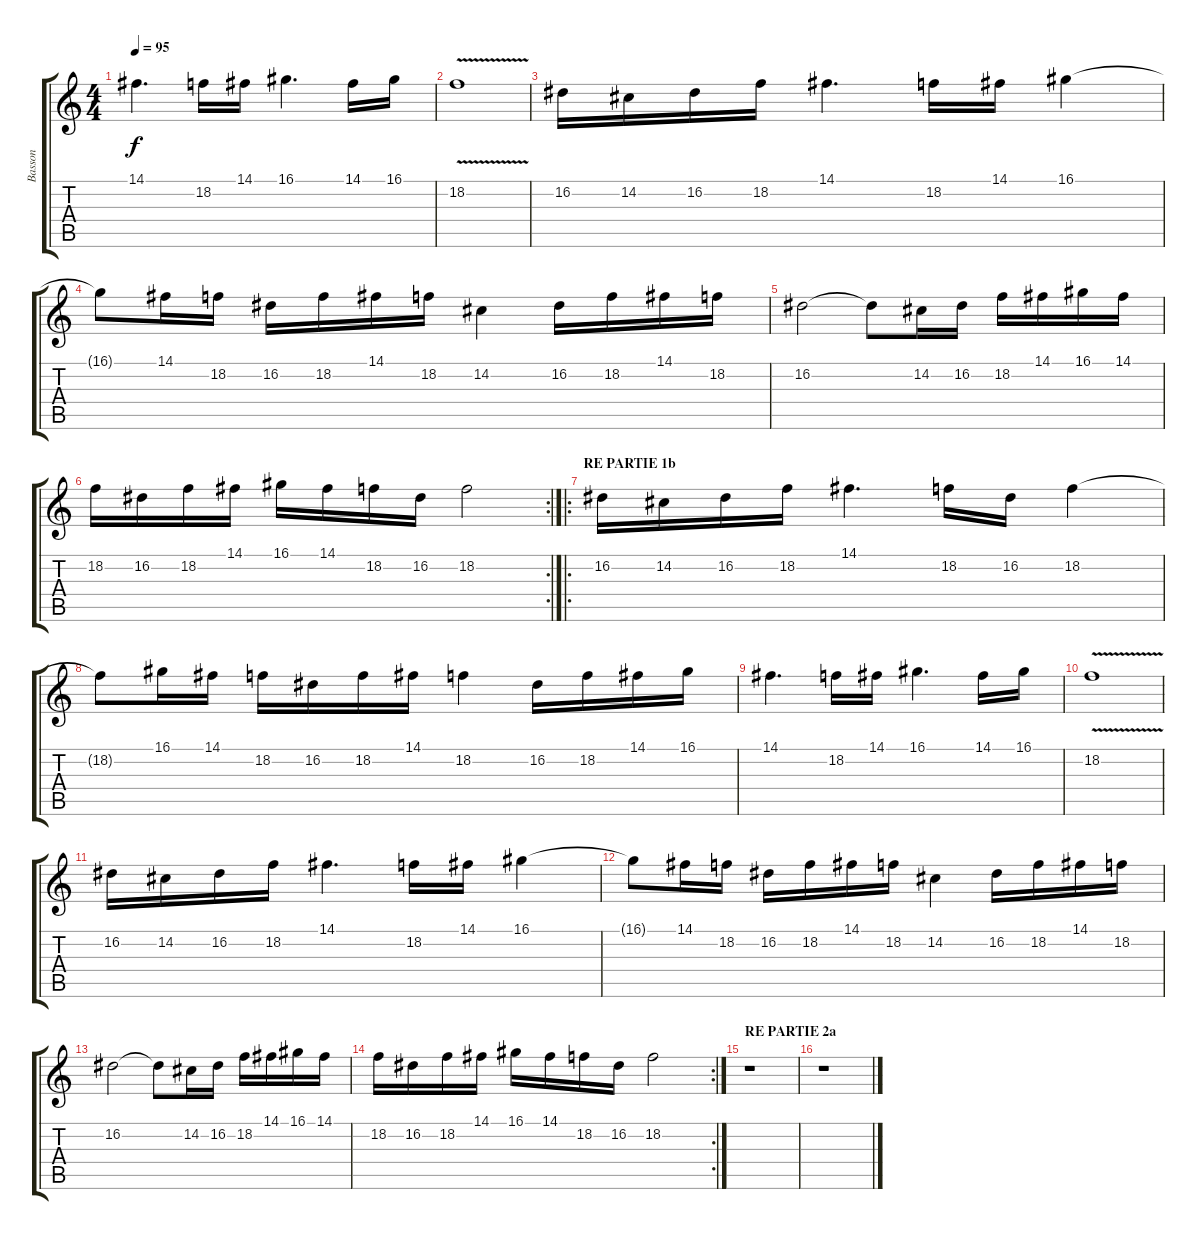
\track ("Basson" "Basson") {instrument bassoon}
\staff {score tabs}
\tuning (E4 B3 G3 D3 A2 E2) {hide}
\ts (4 4)
\tempo 95
\clef g2
\ks c
14.1.4{d dy f} 18.2.16 14.1.16 16.1.4{d} 14.1.16 16.1.16 |
18.2{v}.1 |
16.2.16 14.2.16 16.2.16 18.2.16 14.1.4{d} 18.2.16 14.1.16 16.1.4 |
16.1{t}.8 14.1.16 18.2.16 16.2.16 18.2.16 14.1.16 18.2.16 14.2.4 16.2.16 18.2.16 14.1.16 18.2.16 |
16.2.2 16.2{t}.8 14.2.16 16.2.16 18.2.16 14.1.16 16.1.16 14.1.16 |
\rc 2
18.2.16 16.2.16 18.2.16 14.1.16 16.1.16 14.1.16 18.2.16 16.2.16 18.2.2 |
\ro
\section ("" "RE PARTIE 1b")
16.2.16 14.2.16 16.2.16 18.2.16 14.1.4{d} 18.2.16 16.2.16 18.2.4 |
18.2{t}.8 16.1.16 14.1.16 18.2.16 16.2.16 18.2.16 14.1.16 18.2.4 16.2.16 18.2.16 14.1.16 16.1.16 |
14.1.4{d} 18.2.16 14.1.16 16.1.4{d} 14.1.16 16.1.16 |
18.2{v}.1 |
16.2.16 14.2.16 16.2.16 18.2.16 14.1.4{d} 18.2.16 14.1.16 16.1.4 |
16.1{t}.8 14.1.16 18.2.16 16.2.16 18.2.16 14.1.16 18.2.16 14.2.4 16.2.16 18.2.16 14.1.16 18.2.16 |
16.2.2 16.2{t}.8 14.2.16 16.2.16 18.2.16 14.1.16 16.1.16 14.1.16 |
\rc 2
18.2.16 16.2.16 18.2.16 14.1.16 16.1.16 14.1.16 18.2.16 16.2.16 18.2.2 |
\section ("" "RE PARTIE 2a")
r.1 |
r.1
